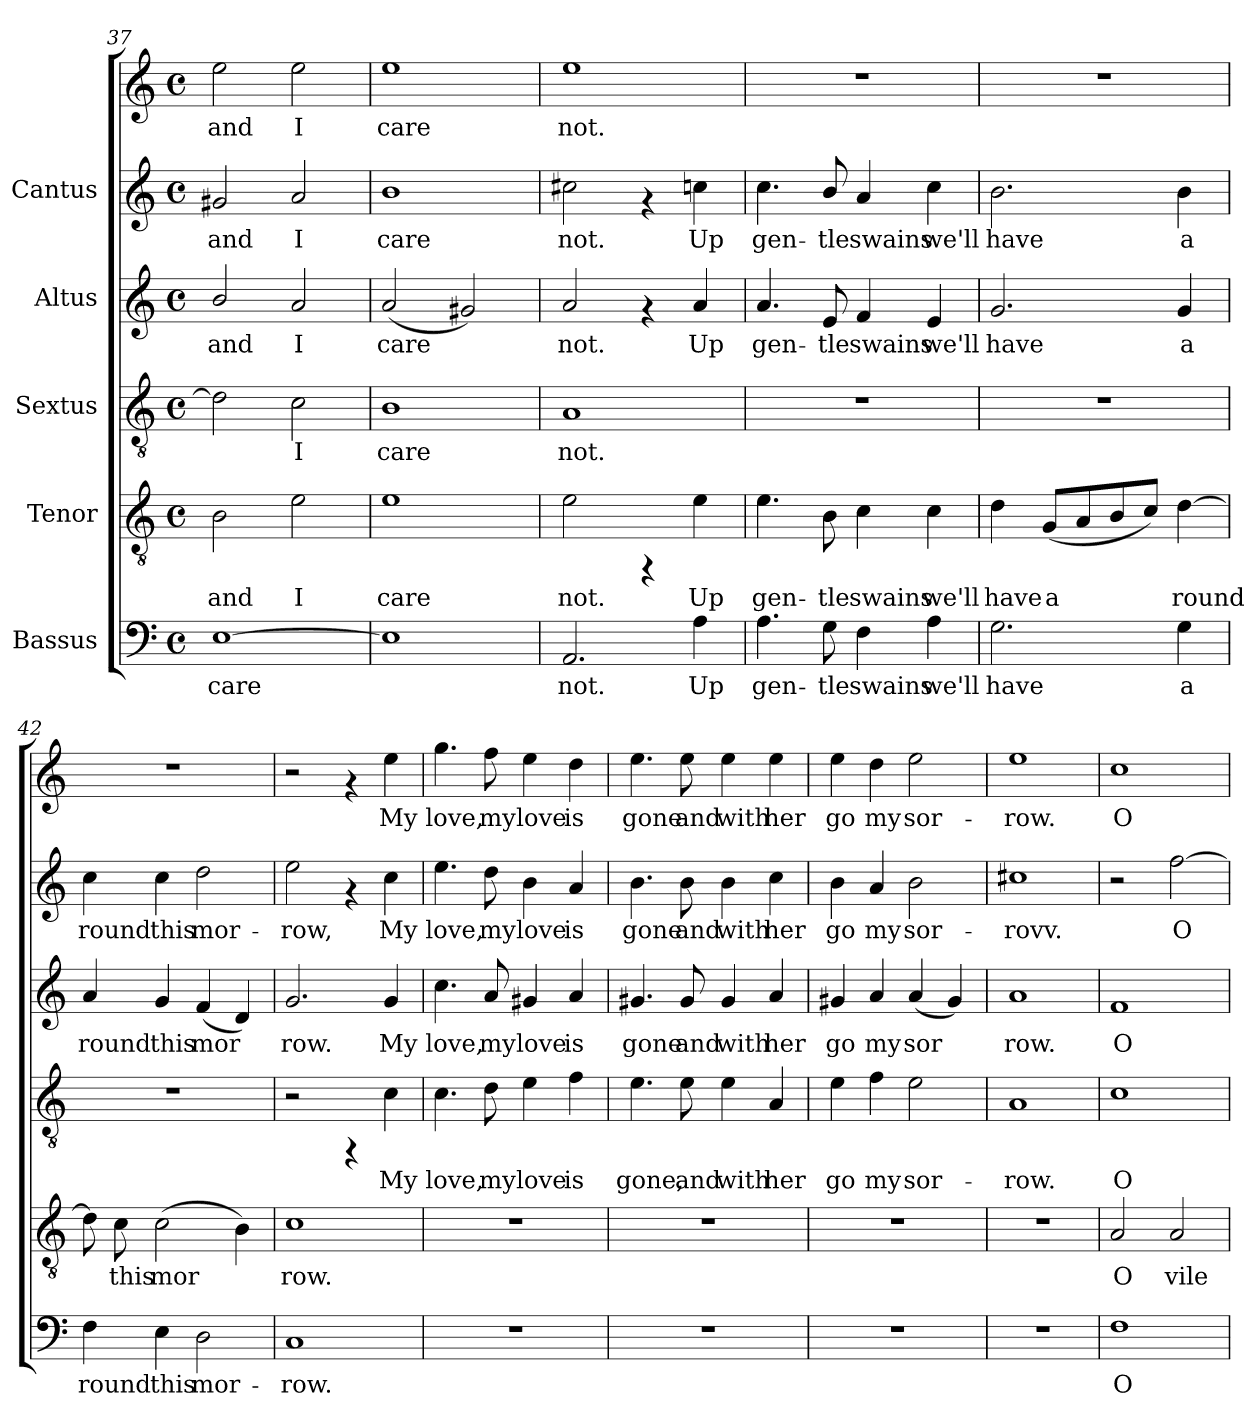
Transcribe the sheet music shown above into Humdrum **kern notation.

**kern	**text	**kern	**text	**kern	**text	**kern	**text	**kern	**text	**kern	**text
*part5	*part5	*part4	*part4	*part3	*part3	*part2	*part2	*part1	*part1	*part1	*part1
*staff6	*staff6	*staff5	*staff5	*staff4	*staff4	*staff3	*staff3	*staff2	*staff2	*staff1	*staff1
*I"Bassus	*	*I"Tenor	*	*I"Sextus	*	*I"Altus	*	*I"Cantus	*	*	*
*clefF4	*	*clefGv2	*	*clefGv2	*	*clefG2	*	*clefG2	*	*clefG2	*
*M4/4	*	*M4/4	*	*M4/4	*	*M4/4	*	*M4/4	*	*M4/4	*
*met(c)	*	*met(c)	*	*met(c)	*	*met(c)	*	*met(c)	*	*met(c)	*
=37	=37	=37	=37	=37	=37	=37	=37	=37	=37	=37	=37
!	!LO:LY:b:cj	!	!LO:LY:b:cj	!	!LO:LY:b:cj	!	!LO:LY:b:cj	!	!LO:LY:b:cj	!	!LO:LY:b:cj
[>1E	care	2B\	and	2d\]	.	2b/	and	2g#X/	and	2ee\	and
!	!	!	!LO:LY:b:cj	!	!LO:LY:b:cj	!	!LO:LY:b:cj	!	!LO:LY:b:cj	!	!LO:LY:b:cj
.	.	2e\	I	2c\	I	2a/	I	2a/	I	2ee\	I
=38	=38	=38	=38	=38	=38	=38	=38	=38	=38	=38	=38
!	!	!	!LO:LY:b:cj	!	!LO:LY:b:cj	!	!LO:LY:b:cj	!	!LO:LY:b:cj	!	!LO:LY:b:cj
1E]	.	1e	care	1B	care	(<2a/	care	1b	care	1ee	care
!	!	!	!	!	!	!	!LO:LY:b:cj	!	!	!	!
.	.	.	.	.	.	2g#X/)	.	.	.	.	.
=39	=39	=39	=39	=39	=39	=39	=39	=39	=39	=39	=39
!	!LO:LY:b:cj	!	!LO:LY:b:cj	!	!LO:LY:b:cj	!	!LO:LY:b:cj	!	!LO:LY:b:cj	!	!LO:LY:b:cj
2.AA/	not.	2e\	not.	1A	not.	2a/	not.	2cc#X\	not.	1ee	not.
.	.	4rFF	.	.	.	4rf	.	4rf	.	.	.
!	!LO:LY:b:cj	!	!LO:LY:b:cj	!	!	!	!LO:LY:b:cj	!	!LO:LY:b:cj	!	!
4A\	Up	4e\	Up	.	.	4a/	Up	4ccn\	Up	.	.
=40	=40	=40	=40	=40	=40	=40	=40	=40	=40	=40	=40
!	!LO:LY:b:cj	!	!LO:LY:b:cj	!	!	!	!LO:LY:b:cj	!	!LO:LY:b:cj	!	!
4.A\	gen-	4.e\	gen-	1r	.	4.a/	gen-	4.cc\	gen-	1r	.
!	!LO:LY:b:cj	!	!LO:LY:b:cj	!	!	!	!LO:LY:b:cj	!	!LO:LY:b:cj	!	!
8G\	-tle	8B\	-tle	.	.	8e/	-tle	8b/	-tle	.	.
!	!LO:LY:b:cj	!	!LO:LY:b:cj	!	!	!	!LO:LY:b:cj	!	!LO:LY:b:cj	!	!
4F\	swains	4c\	swains	.	.	4f/	swains	4a/	swains	.	.
!	!LO:LY:b:cj	!	!LO:LY:b:cj	!	!	!	!LO:LY:b:cj	!	!LO:LY:b:cj	!	!
4A\	we'll	4c\	we'll	.	.	4e/	we'll	4cc\	we'll	.	.
=41	=41	=41	=41	=41	=41	=41	=41	=41	=41	=41	=41
!	!LO:LY:b:cj	!	!LO:LY:b:cj	!	!	!	!LO:LY:b:cj	!	!LO:LY:b:cj	!	!
2.G\	have	4d\	have	1r	.	2.g/	have	2.b\	have	1r	.
!	!	!	!LO:LY:b:cj	!	!	!	!	!	!	!	!
.	.	(<8G/L	a	.	.	.	.	.	.	.	.
!	!	!	!LO:LY:b:cj	!	!	!	!	!	!	!	!
.	.	8A/	.	.	.	.	.	.	.	.	.
!	!	!	!LO:LY:b:cj	!	!	!	!	!	!	!	!
.	.	8B/	.	.	.	.	.	.	.	.	.
!	!	!	!LO:LY:b:cj	!	!	!	!	!	!	!	!
.	.	8c/J)	.	.	.	.	.	.	.	.	.
!	!LO:LY:b:cj	!	!LO:LY:b:cj	!	!	!	!LO:LY:b:cj	!	!LO:LY:b:cj	!	!
4G\	a	[>4d\	round	.	.	4g/	a	4b\	a	.	.
!!LO:LB:g=z
=42	=42	=42	=42	=42	=42	=42	=42	=42	=42	=42	=42
!	!LO:LY:b:cj	!	!LO:LY:b:cj	!	!	!	!LO:LY:b:cj	!	!LO:LY:b:cj	!	!
4F\	round	8d\]	.	1r	.	4a/	round	4cc\	round	1r	.
!	!	!	!LO:LY:b:cj	!	!	!	!	!	!	!	!
.	.	8c\	this	.	.	.	.	.	.	.	.
!	!LO:LY:b:cj	!	!LO:LY:b:cj	!	!	!	!LO:LY:b:cj	!	!LO:LY:b:cj	!	!
4E\	this	(>2c\	mor-	.	.	4g/	this	4cc\	this	.	.
!	!LO:LY:b:cj	!	!	!	!	!	!LO:LY:b:cj	!	!LO:LY:b:cj	!	!
2D\	mor-	.	.	.	.	(<4f/	mor-	2dd\	mor-	.	.
!	!	!	!LO:LY:b:cj	!	!	!	!LO:LY:b:cj	!	!	!	!
.	.	4B\)	--	.	.	4d/)	--	.	.	.	.
=43	=43	=43	=43	=43	=43	=43	=43	=43	=43	=43	=43
!	!LO:LY:b:cj	!	!LO:LY:b:cj	!	!	!	!LO:LY:b:cj	!	!LO:LY:b:cj	!	!
1C	-row.	1c	-row.	2r	.	2.g/	-row.	2ee\	row,	2r	.
.	.	.	.	4rFF	.	.	.	4rf	.	4rf	.
!	!	!	!	!	!LO:LY:b:cj	!	!LO:LY:b:cj	!	!LO:LY:b:cj	!	!LO:LY:b:cj
.	.	.	.	4c\	My	4g/	My	4cc\	My	4ee\	-My
=44	=44	=44	=44	=44	=44	=44	=44	=44	=44	=44	=44
!	!	!	!	!	!LO:LY:b:cj	!	!LO:LY:b:cj	!	!LO:LY:b:cj	!	!LO:LY:b:cj
1r	.	1r	.	4.c\	love,	4.cc\	love,	4.ee\	love,	4.gg\	love,
!	!	!	!	!	!LO:LY:b:cj	!	!LO:LY:b:cj	!	!LO:LY:b:cj	!	!LO:LY:b:cj
.	.	.	.	8d\	my	8a/	my	8dd\	my	8ff\	my
!	!	!	!	!	!LO:LY:b:cj	!	!LO:LY:b:cj	!	!LO:LY:b:cj	!	!LO:LY:b:cj
.	.	.	.	4e\	love	4g#X/	love	4b\	love	4ee\	love
!	!	!	!	!	!LO:LY:b:cj	!	!LO:LY:b:cj	!	!LO:LY:b:cj	!	!LO:LY:b:cj
.	.	.	.	4f\	is	4a/	is	4a/	is	4dd\	is
=45	=45	=45	=45	=45	=45	=45	=45	=45	=45	=45	=45
!	!	!	!	!	!LO:LY:b:cj	!	!LO:LY:b:cj	!	!LO:LY:b:cj	!	!LO:LY:b:cj
1r	.	1r	.	4.e\	gone,	4.g#X/	gone	4.b\	gone	4.ee\	gone
!	!	!	!	!	!LO:LY:b:cj	!	!LO:LY:b:cj	!	!LO:LY:b:cj	!	!LO:LY:b:cj
.	.	.	.	8e\	and	8g#/	and	8b\	and	8ee\	and
!	!	!	!	!	!LO:LY:b:cj	!	!LO:LY:b:cj	!	!LO:LY:b:cj	!	!LO:LY:b:cj
.	.	.	.	4e\	with	4g#/	with	4b\	with	4ee\	with
!	!	!	!	!	!LO:LY:b:cj	!	!LO:LY:b:cj	!	!LO:LY:b:cj	!	!LO:LY:b:cj
.	.	.	.	4A/	her	4a/	her	4cc\	her	4ee\	her
=46	=46	=46	=46	=46	=46	=46	=46	=46	=46	=46	=46
!	!	!	!	!	!LO:LY:b:cj	!	!LO:LY:b:cj	!	!LO:LY:b:cj	!	!LO:LY:b:cj
1r	.	1r	.	4e\	go	4g#X/	go	4b\	-go	4ee\	go
!	!	!	!	!	!LO:LY:b:cj	!	!LO:LY:b:cj	!	!LO:LY:b:cj	!	!LO:LY:b:cj
.	.	.	.	4f\	my	4a/	my	4a/	my	4dd\	my
!	!	!	!	!	!LO:LY:b:cj	!	!LO:LY:b:cj	!	!LO:LY:b:cj	!	!LO:LY:b:cj
.	.	.	.	2e\	sor-	(<4a/	sor-	2b\	sor-	2ee\	sor-
!	!	!	!	!	!	!	!LO:LY:b:cj	!	!	!	!
.	.	.	.	.	.	4g#/)	--	.	.	.	.
!!LO:PB:g=z
=47	=47	=47	=47	=47	=47	=47	=47	=47	=47	=47	=47
!	!	!	!	!	!LO:LY:b:cj	!	!LO:LY:b:cj	!	!LO:LY:b:cj	!	!LO:LY:b:cj
1r	.	1r	.	1A	-row.	1a	-row.	1cc#X	rovv.	1ee	-row.
=48	=48	=48	=48	=48	=48	=48	=48	=48	=48	=48	=48
!	!LO:LY:b:cj	!	!LO:LY:b:cj	!	!LO:LY:b:cj	!	!LO:LY:b:cj	!	!	!	!LO:LY:b:cj
1F	O	2A/	O	1c	O	1f	O	2r	.	1cc	O
!	!	!	!LO:LY:b:cj	!	!	!	!	!	!LO:LY:b:cj	!	!
.	.	2A/	vile	.	.	.	.	[>2ff\	O	.	.
=	=	=	=	=	=	=	=	=	=	=	=
*-	*-	*-	*-	*-	*-	*-	*-	*-	*-	*-	*-
